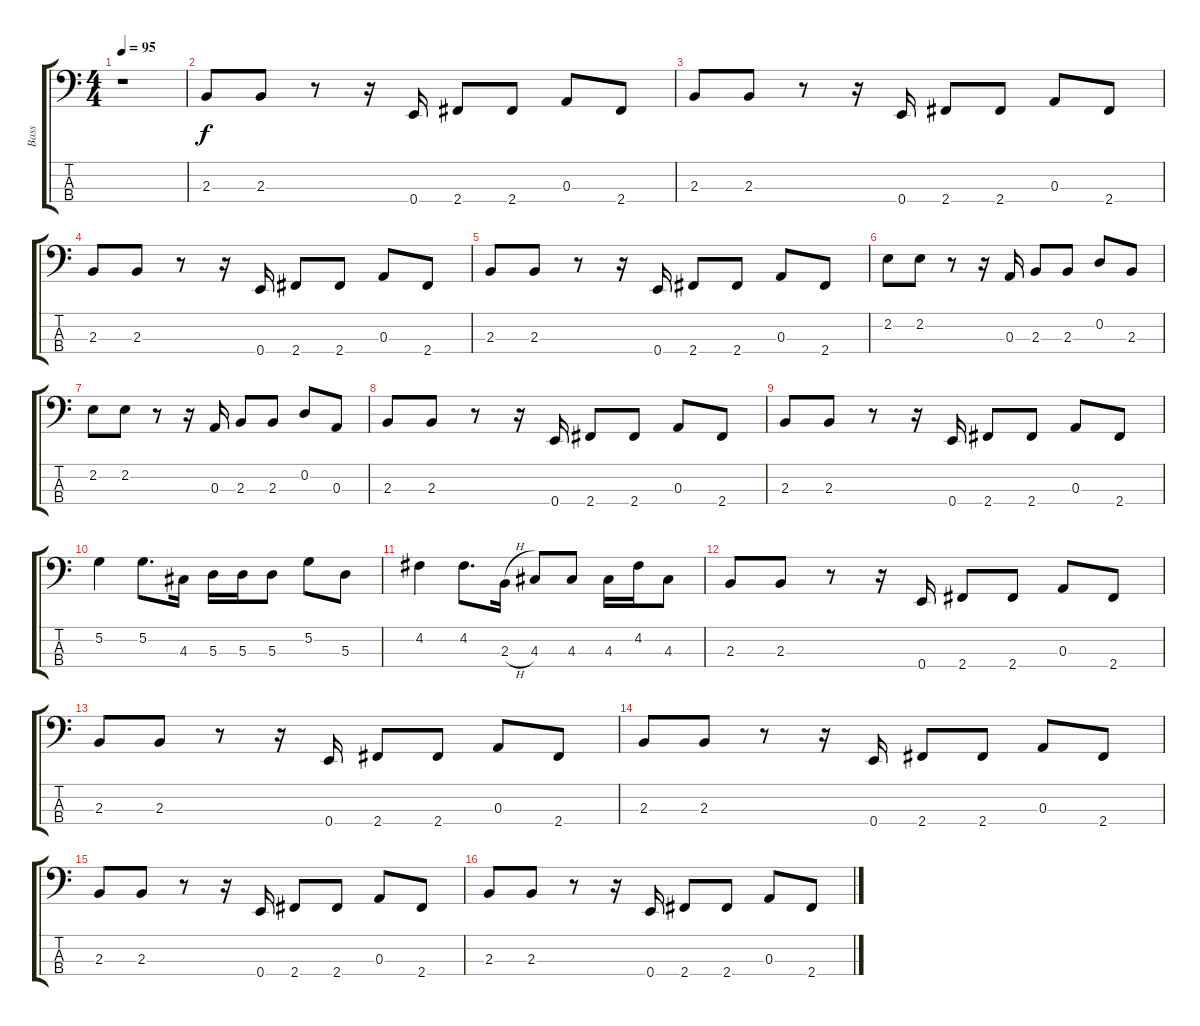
\track ("Bass" "Bass") {instrument electricbassfinger}
\staff {score tabs}
\tuning (G2 D2 A1 E1) {hide}
\ts (4 4)
\tempo 95
\clef f4
\ks c
r.1{dy f instrument electricbassfinger} |
2.3.8 2.3.8 r.8 r.16 0.4.16 2.4.8 2.4.8 0.3.8 2.4.8 |
2.3.8 2.3.8 r.8 r.16 0.4.16 2.4.8 2.4.8 0.3.8 2.4.8 |
2.3.8 2.3.8 r.8 r.16 0.4.16 2.4.8 2.4.8 0.3.8 2.4.8 |
2.3.8 2.3.8 r.8 r.16 0.4.16 2.4.8 2.4.8 0.3.8 2.4.8 |
2.2.8 2.2.8 r.8 r.16 0.3.16 2.3.8 2.3.8 0.2.8 2.3.8 |
2.2.8 2.2.8 r.8 r.16 0.3.16 2.3.8 2.3.8 0.2.8 0.3.8 |
2.3.8 2.3.8 r.8 r.16 0.4.16 2.4.8 2.4.8 0.3.8 2.4.8 |
2.3.8 2.3.8 r.8 r.16 0.4.16 2.4.8 2.4.8 0.3.8 2.4.8 |
5.2.4 5.2.8{d} 4.3.16 5.3.16 5.3.16 5.3.8 5.2.8 5.3.8 |
4.2.4 4.2.8{d} 2.3{h}.16 4.3.8 4.3.8 4.3.16 4.2.16 4.3.8 |
2.3.8 2.3.8 r.8 r.16 0.4.16 2.4.8 2.4.8 0.3.8 2.4.8 |
2.3.8 2.3.8 r.8 r.16 0.4.16 2.4.8 2.4.8 0.3.8 2.4.8 |
2.3.8 2.3.8 r.8 r.16 0.4.16 2.4.8 2.4.8 0.3.8 2.4.8 |
2.3.8 2.3.8 r.8 r.16 0.4.16 2.4.8 2.4.8 0.3.8 2.4.8 |
2.3.8 2.3.8 r.8 r.16 0.4.16 2.4.8 2.4.8 0.3.8 2.4.8
